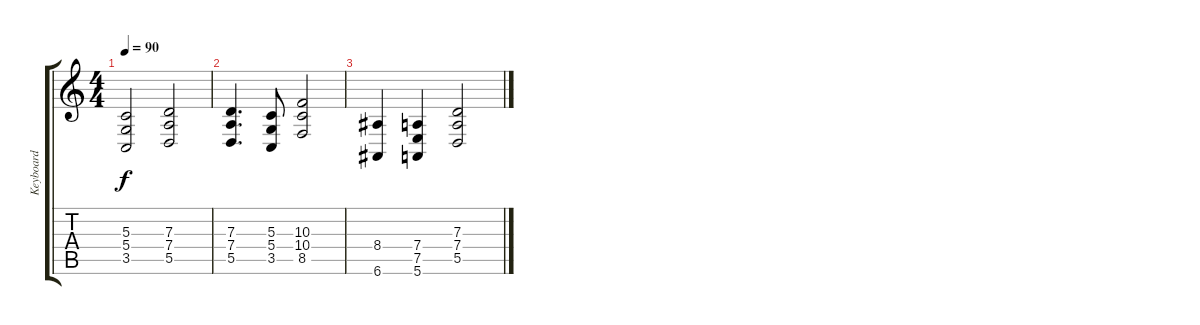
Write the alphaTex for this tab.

\track ("Keyboard" "Keyboard") {instrument choiraahs}
\staff {score tabs}
\tuning (E4 B3 G3 D3 A2 E2) {hide}
\ts (4 4)
\tempo 90
\clef g2
\ks c
(5.3 5.4 3.5).2{dy f} (7.3 7.4 5.5).2 |
(7.3 7.4 5.5).4{d} (5.3 5.4 3.5).8 (10.3 10.4 8.5).2 |
(8.4 6.6).4 (7.4 7.5 5.6).4 (7.3 7.4 5.5).2
